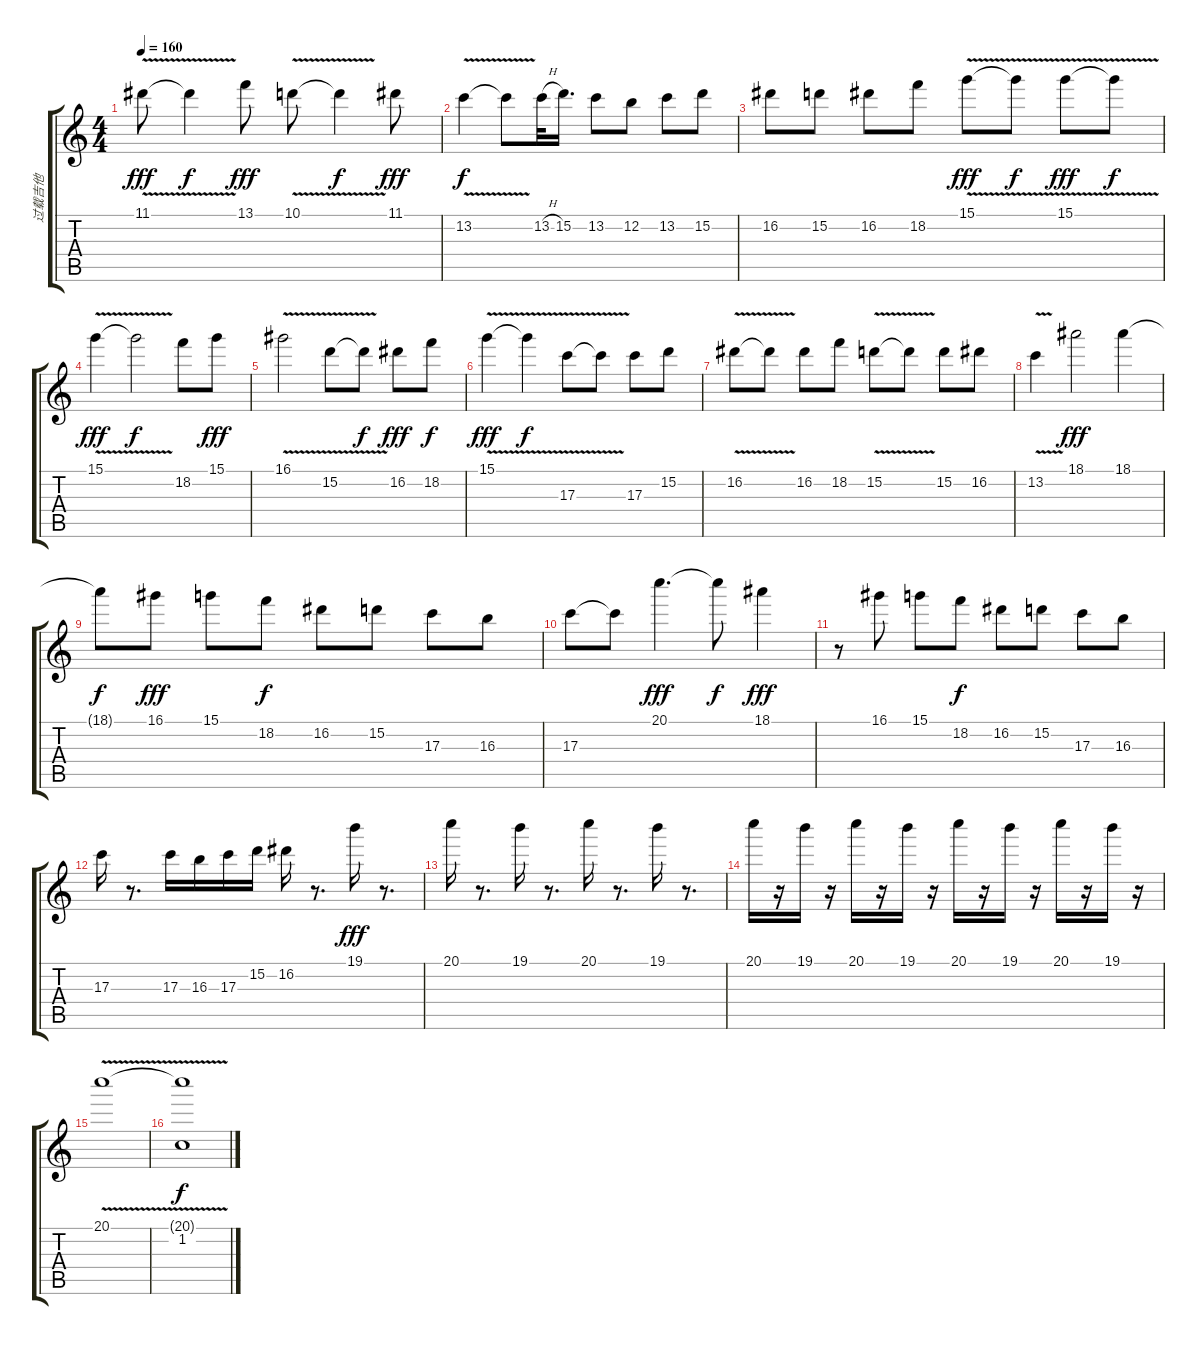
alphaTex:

\track ("过载吉他" "过载吉他") {instrument distortionguitar}
\staff {score tabs}
\tuning (E4 B3 G3 D3 A2 E2) {hide}
\ts (4 4)
\tempo 160
\clef g2
\ks c
11.1{v}.8{dy fff} 11.1{t}.4{dy f} 13.1.8{dy fff} 10.1{v}.8 10.1{t}.4{dy f} 11.1.8{dy fff} |
13.2{v}.4{dy f} 13.2{t}.8 13.2{h}.32 15.2.16{d} 13.2.8 12.2.8 13.2.8 15.2.8 |
16.2.8 15.2.8 16.2.8 18.2.8 15.1{v}.8{dy fff} 15.1{t}.8{dy f} 15.1{v}.8{dy fff} 15.1{t}.8{dy f} |
15.1{v}.4{dy fff} 15.1{t}.2{dy f} 18.2.8 15.1.8{dy fff} |
16.1{v}.2 15.2{v}.8 15.2{t}.8{dy f} 16.2.8{dy fff} 18.2.8{dy f} |
15.1{v}.4{dy fff} 15.1{t}.4{dy f} 17.3{v}.8 17.3{t}.8 17.3.8 15.2.8 |
16.2{v}.8 16.2{t}.8 16.2.8 18.2.8 15.2{v}.8 15.2{t}.8 15.2.8 16.2.8 |
13.2{v}.4 18.1.2{dy fff} 18.1.4 |
18.1{t}.8{dy f} 16.1.8{dy fff} 15.1.8 18.2.8{dy f} 16.2.8 15.2.8 17.3.8 16.3.8 |
17.3.8 17.3{t}.8 20.1.4{d dy fff} 20.1{t}.8{dy f} 18.1.4{dy fff} |
r.8 16.1.8 15.1.8 18.2.8{dy f} 16.2.8 15.2.8 17.3.8 16.3.8 |
17.3.16 r.8{d} 17.3.16 16.3.16 17.3.16 15.2.16 16.2.16 r.8{d} 19.1.16{dy fff} r.8{d} |
20.1.16 r.8{d} 19.1.16 r.8{d} 20.1.16 r.8{d} 19.1.16 r.8{d} |
20.1.16 r.16 19.1.16 r.16 20.1.16 r.16 19.1.16 r.16 20.1.16 r.16 19.1.16 r.16 20.1.16 r.16 19.1.16 r.16 |
20.1{v}.1 |
(20.1{t} 1.2).1{dy f}
